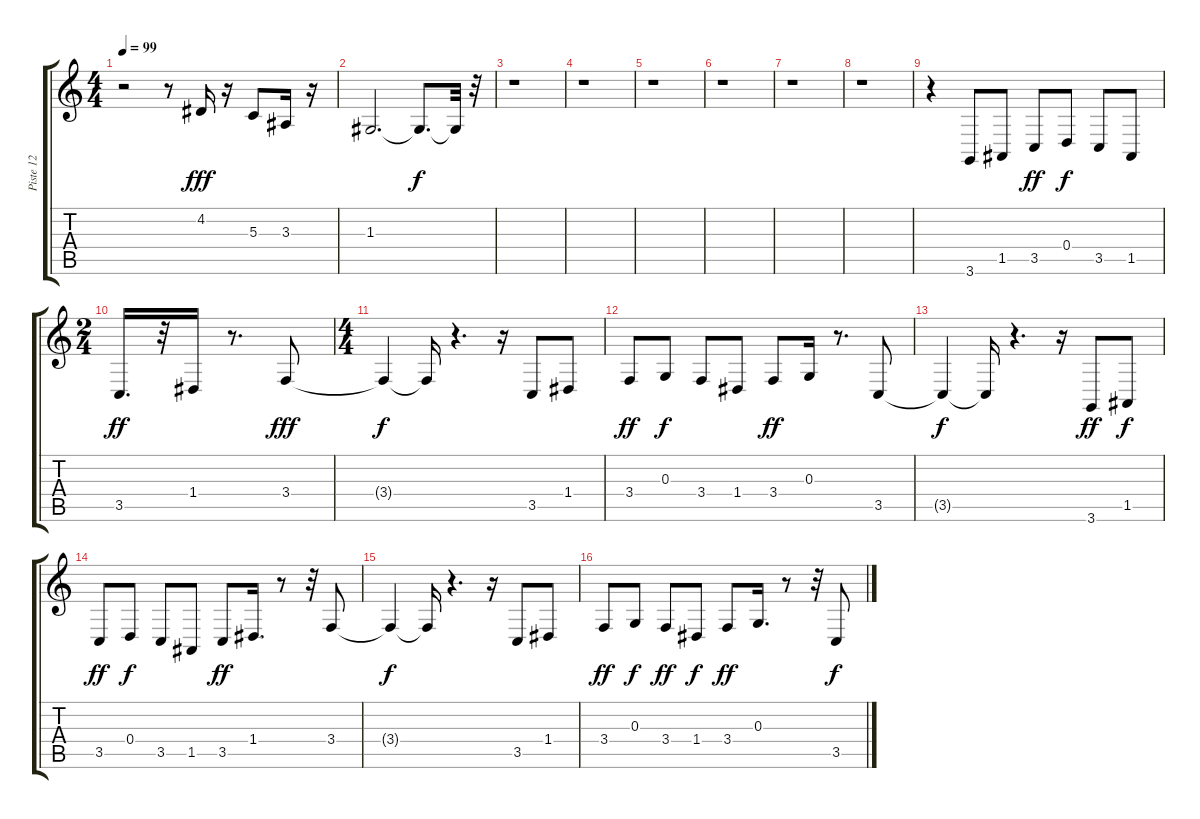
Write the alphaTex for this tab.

\track ("Piste 12" "Piste 12") {instrument tenorsax}
\staff {score tabs}
\tuning (E4 B3 G3 D3 A2 E2) {hide}
\ts (4 4)
\tempo 99
\clef g2
\ks c
r.2{dy f} r.8 4.2.16{dy fff} r.16 5.3.8 3.3.16 r.16 |
1.3.2{d} 1.3{t}.8{d dy f} 1.3{t}.32 r.32 |
r.1 |
r.1 |
r.1 |
r.1 |
r.1 |
r.1 |
r.4 3.6.8 1.5.8 3.5.8{dy ff} 0.4.8{dy f} 3.5.8 1.5.8 |
\ts (2 4)
3.5.16{d dy ff} r.32 1.4.16 r.8{d} 3.4.8{dy fff} |
\ts (4 4)
3.4{t}.4{dy f} 3.4{t}.16 r.4{d} r.16 3.5.8 1.4.8 |
3.4.8{dy ff} 0.3.8{dy f} 3.4.8 1.4.8 3.4.8{dy ff} 0.3.16 r.8{d} 3.5.8 |
3.5{t}.4{dy f} 3.5{t}.16 r.4{d} r.16 3.6.8{dy ff} 1.5.8{dy f} |
3.5.8{dy ff} 0.4.8{dy f} 3.5.8 1.5.8 3.5.8{dy ff} 1.4.16{d} r.8 r.32 3.4.8 |
3.4{t}.4{dy f} 3.4{t}.16 r.4{d} r.16 3.5.8 1.4.8 |
3.4.8{dy ff} 0.3.8{dy f} 3.4.8{dy ff} 1.4.8{dy f} 3.4.8{dy ff} 0.3.16{d} r.8 r.32 3.5.8{dy f}
